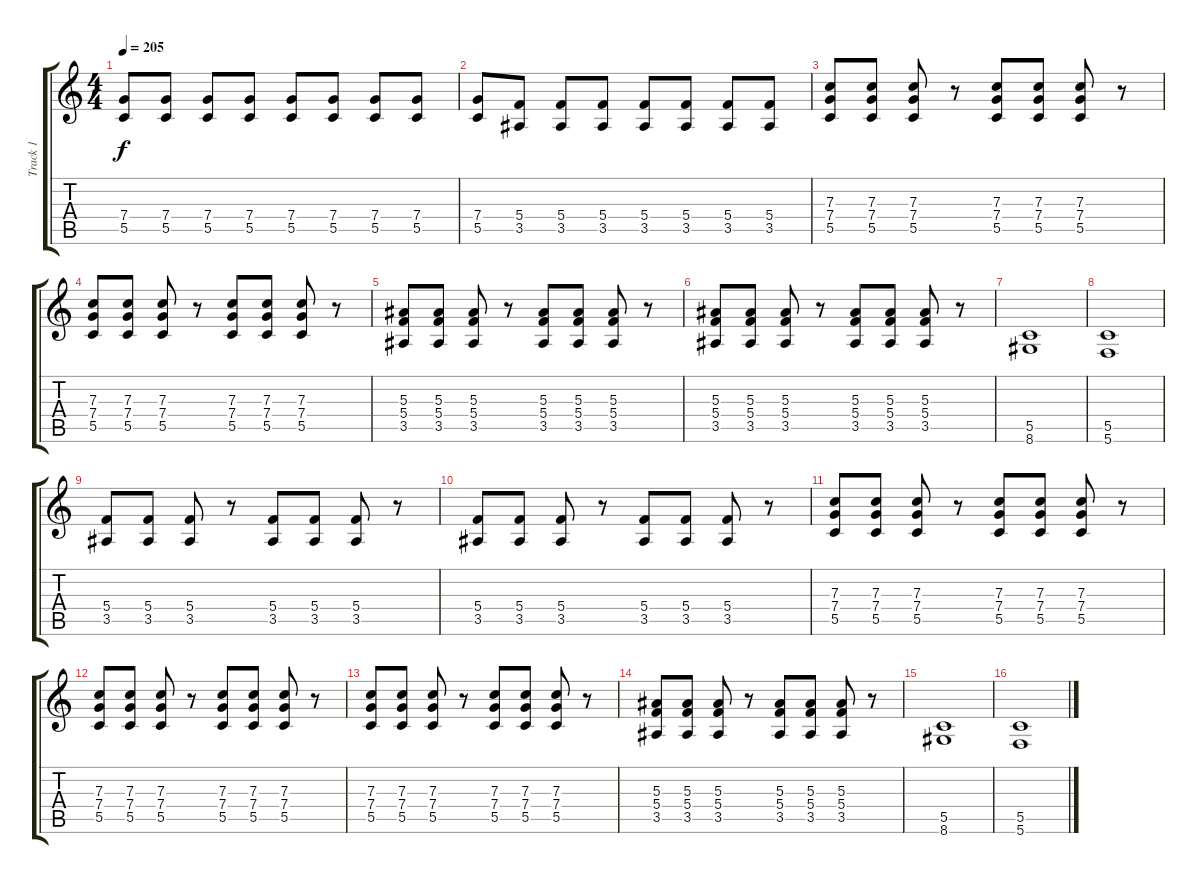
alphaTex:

\track ("Track 1" "Track 1") {instrument distortionguitar}
\staff {score tabs}
\tuning (D4 A3 F3 C3 G2 C2) {hide}
\ts (4 4)
\tempo 205
\clef g2
\ks c
(7.4 5.5).8{dy f} (7.4 5.5).8 (7.4 5.5).8 (7.4 5.5).8 (7.4 5.5).8 (7.4 5.5).8 (7.4 5.5).8 (7.4 5.5).8 |
(7.4 5.5).8 (5.4 3.5).8 (5.4 3.5).8 (5.4 3.5).8 (5.4 3.5).8 (5.4 3.5).8 (5.4 3.5).8 (5.4 3.5).8 |
(7.3 7.4 5.5).8 (7.3 7.4 5.5).8 (7.3 7.4 5.5).8 r.8 (7.3 7.4 5.5).8 (7.3 7.4 5.5).8 (7.3 7.4 5.5).8 r.8 |
(7.3 7.4 5.5).8 (7.3 7.4 5.5).8 (7.3 7.4 5.5).8 r.8 (7.3 7.4 5.5).8 (7.3 7.4 5.5).8 (7.3 7.4 5.5).8 r.8 |
(5.3 5.4 3.5).8 (5.3 5.4 3.5).8 (5.3 5.4 3.5).8 r.8 (5.3 5.4 3.5).8 (5.3 5.4 3.5).8 (5.3 5.4 3.5).8 r.8 |
(5.3 5.4 3.5).8 (5.3 5.4 3.5).8 (5.3 5.4 3.5).8 r.8 (5.3 5.4 3.5).8 (5.3 5.4 3.5).8 (5.3 5.4 3.5).8 r.8 |
(5.5 8.6).1 |
(5.5 5.6).1 |
(5.4 3.5).8 (5.4 3.5).8 (5.4 3.5).8 r.8 (5.4 3.5).8 (5.4 3.5).8 (5.4 3.5).8 r.8 |
(5.4 3.5).8 (5.4 3.5).8 (5.4 3.5).8 r.8 (5.4 3.5).8 (5.4 3.5).8 (5.4 3.5).8 r.8 |
(7.3 7.4 5.5).8 (7.3 7.4 5.5).8 (7.3 7.4 5.5).8 r.8 (7.3 7.4 5.5).8 (7.3 7.4 5.5).8 (7.3 7.4 5.5).8 r.8 |
(7.3 7.4 5.5).8 (7.3 7.4 5.5).8 (7.3 7.4 5.5).8 r.8 (7.3 7.4 5.5).8 (7.3 7.4 5.5).8 (7.3 7.4 5.5).8 r.8 |
(7.3 7.4 5.5).8 (7.3 7.4 5.5).8 (7.3 7.4 5.5).8 r.8 (7.3 7.4 5.5).8 (7.3 7.4 5.5).8 (7.3 7.4 5.5).8 r.8 |
(5.3 5.4 3.5).8 (5.3 5.4 3.5).8 (5.3 5.4 3.5).8 r.8 (5.3 5.4 3.5).8 (5.3 5.4 3.5).8 (5.3 5.4 3.5).8 r.8 |
(5.5 8.6).1 |
(5.5 5.6).1
